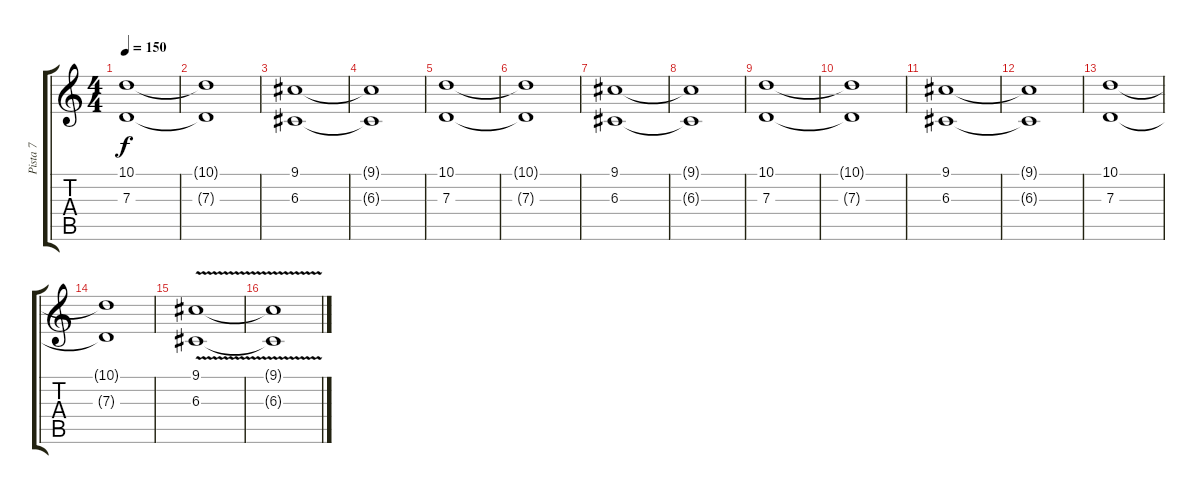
\track ("Pista 7" "Pista 7") {instrument fx7echoes}
\staff {score tabs}
\tuning (E4 B3 G3 D3 A2 E2) {hide}
\ts (4 4)
\tempo 150
\clef g2
\ks c
(10.1 7.3).1{dy f} |
(10.1{t} 7.3{t}).1 |
(9.1 6.3).1 |
(9.1{t} 6.3{t}).1 |
(10.1 7.3).1 |
(10.1{t} 7.3{t}).1 |
(9.1 6.3).1 |
(9.1{t} 6.3{t}).1 |
(10.1 7.3).1 |
(10.1{t} 7.3{t}).1 |
(9.1 6.3).1 |
(9.1{t} 6.3{t}).1 |
(10.1 7.3).1 |
(10.1{t} 7.3{t}).1 |
(9.1{v} 6.3{v}).1 |
(9.1{t} 6.3{t}).1
